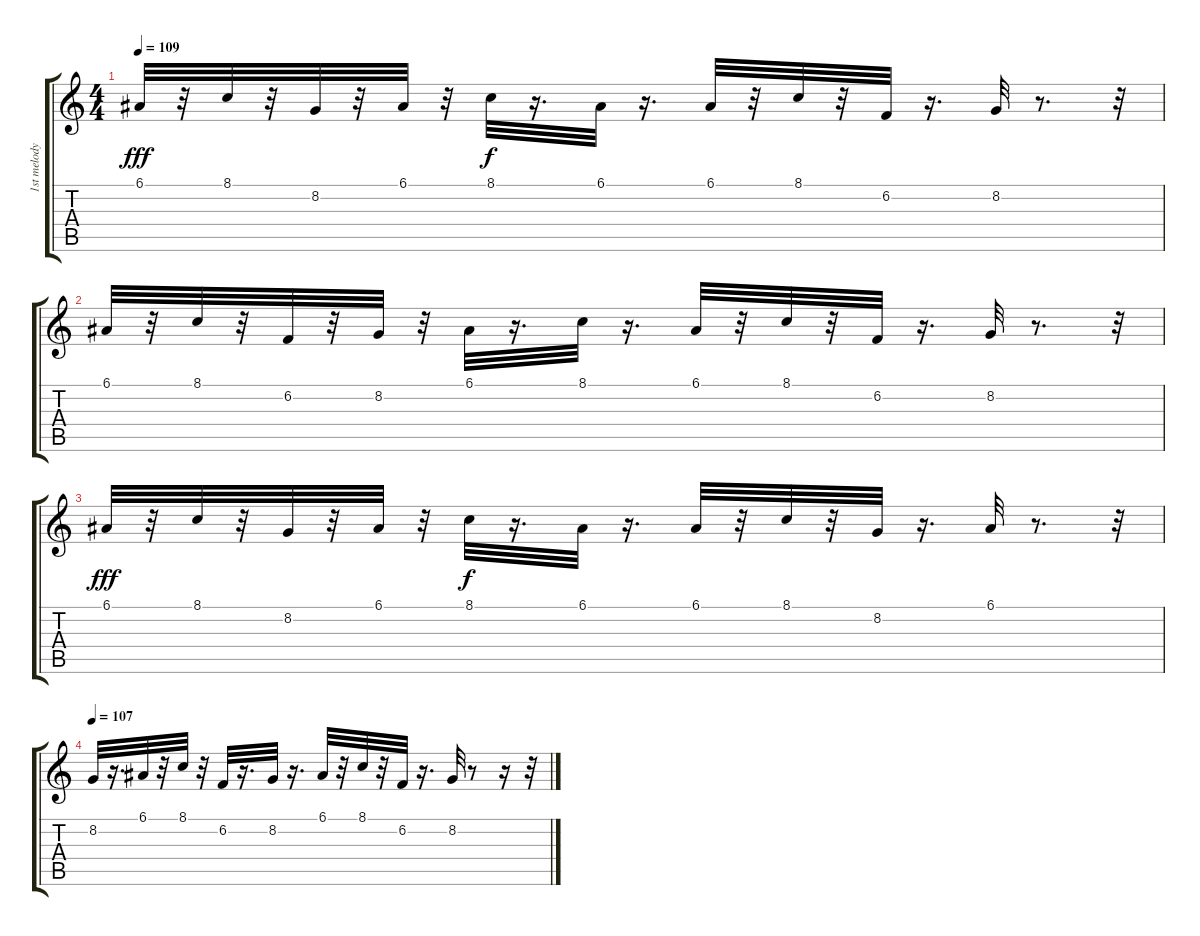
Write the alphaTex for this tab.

\track ("1st melody" "1st melody") {instrument marimba}
\staff {score tabs}
\tuning (E4 B3 G3 D3 A2 E2) {hide}
\ts (4 4)
\tempo 109
\clef g2
\ks c
6.1.32{dy fff instrument marimba} r.32 8.1.32 r.32 8.2.32 r.32 6.1.32 r.32 8.1.32{dy f} r.16{d} 6.1.32 r.16{d} 6.1.32 r.32 8.1.32 r.32 6.2.32 r.16{d} 8.2.32 r.8{d} r.32 |
6.1.32 r.32 8.1.32 r.32 6.2.32 r.32 8.2.32 r.32 6.1.32 r.16{d} 8.1.32 r.16{d} 6.1.32 r.32 8.1.32 r.32 6.2.32 r.16{d} 8.2.32 r.8{d} r.32 |
6.1.32{dy fff} r.32 8.1.32 r.32 8.2.32 r.32 6.1.32 r.32 8.1.32{dy f} r.16{d} 6.1.32 r.16{d} 6.1.32 r.32 8.1.32 r.32 8.2.32 r.16{d} 6.1.32 r.8{d} r.32 |
\tempo 107
8.2.32 r.16{d} 6.1.32 r.32 8.1.32 r.32 6.2.32 r.16{d} 8.2.32 r.16{d} 6.1.32 r.32 8.1.32 r.32 6.2.32 r.16{d} 8.2.32 r.8 r.16 r.32
